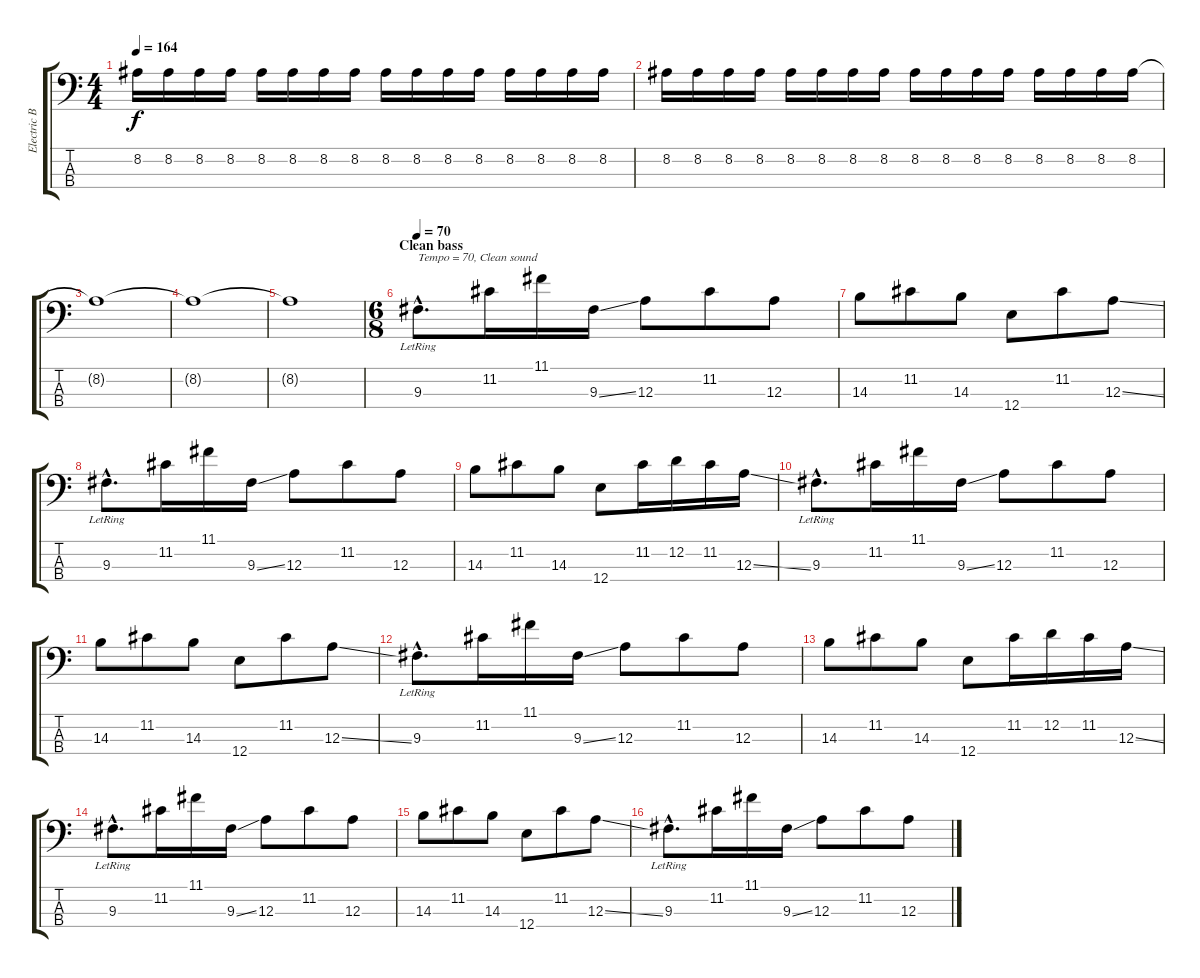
\track ("Electric Bass (Jason Newsted)" "Electric B") {instrument electricbasspick}
\staff {score tabs}
\tuning (G2 D2 A1 E1) {hide}
\ts (4 4)
\tempo 164
\clef f4
\ks c
8.2.16{dy f} 8.2.16 8.2.16 8.2.16 8.2.16 8.2.16 8.2.16 8.2.16 8.2.16 8.2.16 8.2.16 8.2.16 8.2.16 8.2.16 8.2.16 8.2.16 |
8.2.16 8.2.16 8.2.16 8.2.16 8.2.16 8.2.16 8.2.16 8.2.16 8.2.16 8.2.16 8.2.16 8.2.16 8.2.16 8.2.16 8.2.16 8.2.16 |
8.2{t}.1{volume 0} |
8.2{t}.1 |
8.2{t}.1 |
\ts (6 8)
\section ("" "Clean bass")
\tempo 70
9.3{hac lr}.8{d txt "Tempo = 70, Clean sound" volume 15 instrument electricbasspick} 11.2.16 11.1.16 9.3{ss}.16 12.3.8 11.2.8 12.3.8 |
14.3.8 11.2.8 14.3.8 12.4.8 11.2.8 12.3{ss}.8 |
9.3{hac lr}.8{d} 11.2.16 11.1.16 9.3{ss}.16 12.3.8 11.2.8 12.3.8 |
14.3.8 11.2.8 14.3.8 12.4.8 11.2.16 12.2.16 11.2.16 12.3{ss}.16 |
9.3{hac lr}.8{d} 11.2.16 11.1.16 9.3{ss}.16 12.3.8 11.2.8 12.3.8 |
14.3.8 11.2.8 14.3.8 12.4.8 11.2.8 12.3{ss}.8 |
9.3{hac lr}.8{d} 11.2.16 11.1.16 9.3{ss}.16 12.3.8 11.2.8 12.3.8 |
14.3.8 11.2.8 14.3.8 12.4.8 11.2.16 12.2.16 11.2.16 12.3{ss}.16 |
9.3{hac lr}.8{d} 11.2.16 11.1.16 9.3{ss}.16 12.3.8 11.2.8 12.3.8 |
14.3.8 11.2.8 14.3.8 12.4.8 11.2.8 12.3{ss}.8 |
9.3{hac lr}.8{d} 11.2.16 11.1.16 9.3{ss}.16 12.3.8 11.2.8 12.3.8
